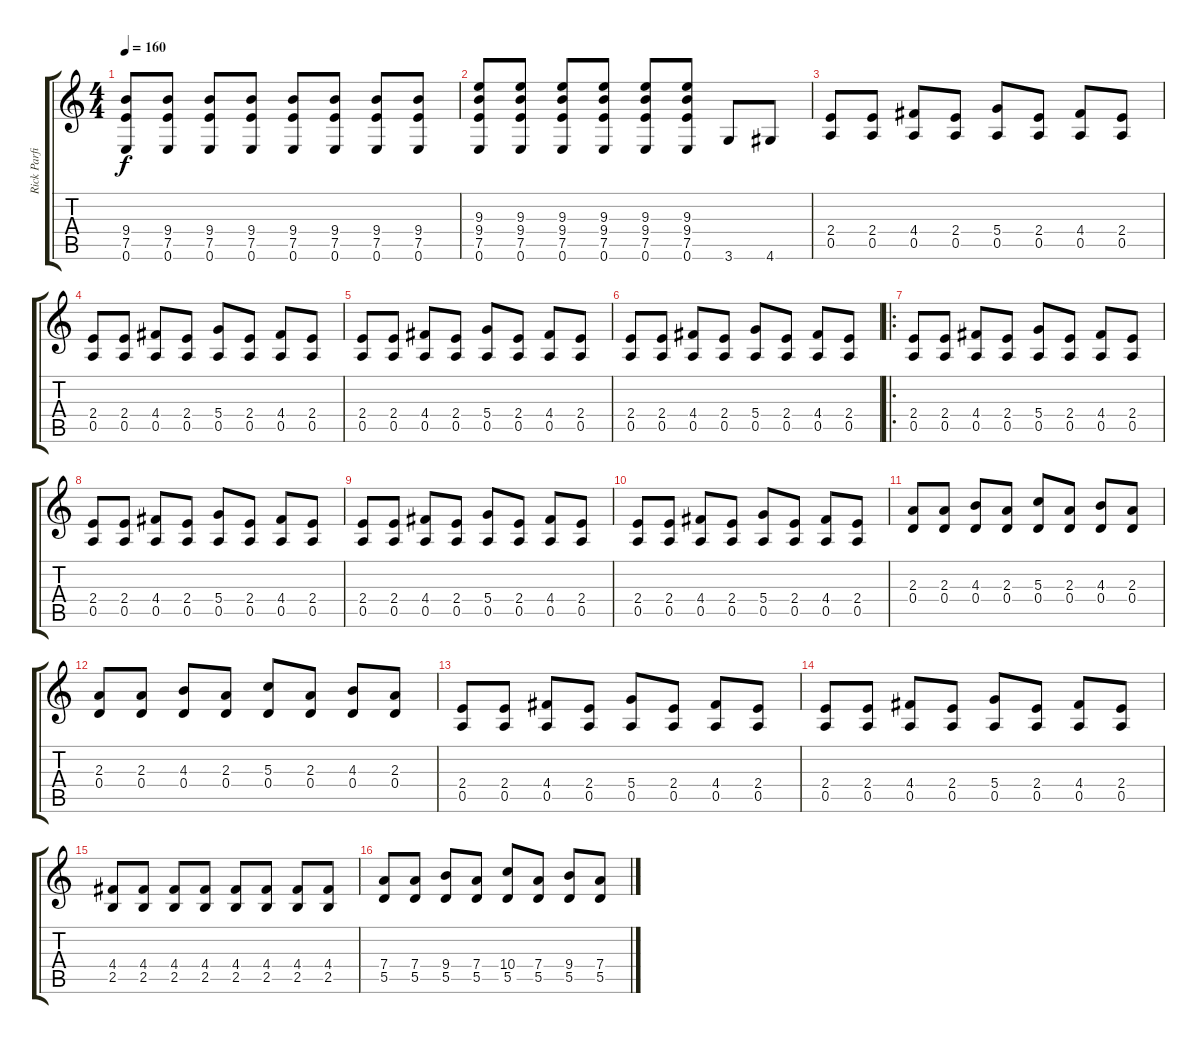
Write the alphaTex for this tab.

\track ("Rick Parfitt" "Rick Parfi") {instrument overdrivenguitar}
\staff {score tabs}
\tuning (E4 B3 G3 D3 A2 E2) {hide}
\ts (4 4)
\tempo 160
\clef g2
\ks c
(9.4 7.5 0.6).8{dy f} (9.4 7.5 0.6).8 (9.4 7.5 0.6).8 (9.4 7.5 0.6).8 (9.4 7.5 0.6).8 (9.4 7.5 0.6).8 (9.4 7.5 0.6).8 (9.4 7.5 0.6).8 |
(9.3 9.4 7.5 0.6).8 (9.3 9.4 7.5 0.6).8 (9.3 9.4 7.5 0.6).8 (9.3 9.4 7.5 0.6).8 (9.3 9.4 7.5 0.6).8 (9.3 9.4 7.5 0.6).8 3.6.8 4.6.8 |
(2.4 0.5).8 (2.4 0.5).8 (4.4 0.5).8 (2.4 0.5).8 (5.4 0.5).8 (2.4 0.5).8 (4.4 0.5).8 (2.4 0.5).8 |
(2.4 0.5).8 (2.4 0.5).8 (4.4 0.5).8 (2.4 0.5).8 (5.4 0.5).8 (2.4 0.5).8 (4.4 0.5).8 (2.4 0.5).8 |
(2.4 0.5).8 (2.4 0.5).8 (4.4 0.5).8 (2.4 0.5).8 (5.4 0.5).8 (2.4 0.5).8 (4.4 0.5).8 (2.4 0.5).8 |
(2.4 0.5).8 (2.4 0.5).8 (4.4 0.5).8 (2.4 0.5).8 (5.4 0.5).8 (2.4 0.5).8 (4.4 0.5).8 (2.4 0.5).8 |
\ro
(2.4 0.5).8 (2.4 0.5).8 (4.4 0.5).8 (2.4 0.5).8 (5.4 0.5).8 (2.4 0.5).8 (4.4 0.5).8 (2.4 0.5).8 |
(2.4 0.5).8 (2.4 0.5).8 (4.4 0.5).8 (2.4 0.5).8 (5.4 0.5).8 (2.4 0.5).8 (4.4 0.5).8 (2.4 0.5).8 |
(2.4 0.5).8 (2.4 0.5).8 (4.4 0.5).8 (2.4 0.5).8 (5.4 0.5).8 (2.4 0.5).8 (4.4 0.5).8 (2.4 0.5).8 |
(2.4 0.5).8 (2.4 0.5).8 (4.4 0.5).8 (2.4 0.5).8 (5.4 0.5).8 (2.4 0.5).8 (4.4 0.5).8 (2.4 0.5).8 |
(2.3 0.4).8 (2.3 0.4).8 (4.3 0.4).8 (2.3 0.4).8 (5.3 0.4).8 (2.3 0.4).8 (4.3 0.4).8 (2.3 0.4).8 |
(2.3 0.4).8 (2.3 0.4).8 (4.3 0.4).8 (2.3 0.4).8 (5.3 0.4).8 (2.3 0.4).8 (4.3 0.4).8 (2.3 0.4).8 |
(2.4 0.5).8 (2.4 0.5).8 (4.4 0.5).8 (2.4 0.5).8 (5.4 0.5).8 (2.4 0.5).8 (4.4 0.5).8 (2.4 0.5).8 |
(2.4 0.5).8 (2.4 0.5).8 (4.4 0.5).8 (2.4 0.5).8 (5.4 0.5).8 (2.4 0.5).8 (4.4 0.5).8 (2.4 0.5).8 |
(4.4 2.5).8 (4.4 2.5).8 (4.4 2.5).8 (4.4 2.5).8 (4.4 2.5).8 (4.4 2.5).8 (4.4 2.5).8 (4.4 2.5).8 |
(7.4 5.5).8 (7.4 5.5).8 (9.4 5.5).8 (7.4 5.5).8 (10.4 5.5).8 (7.4 5.5).8 (9.4 5.5).8 (7.4 5.5).8
